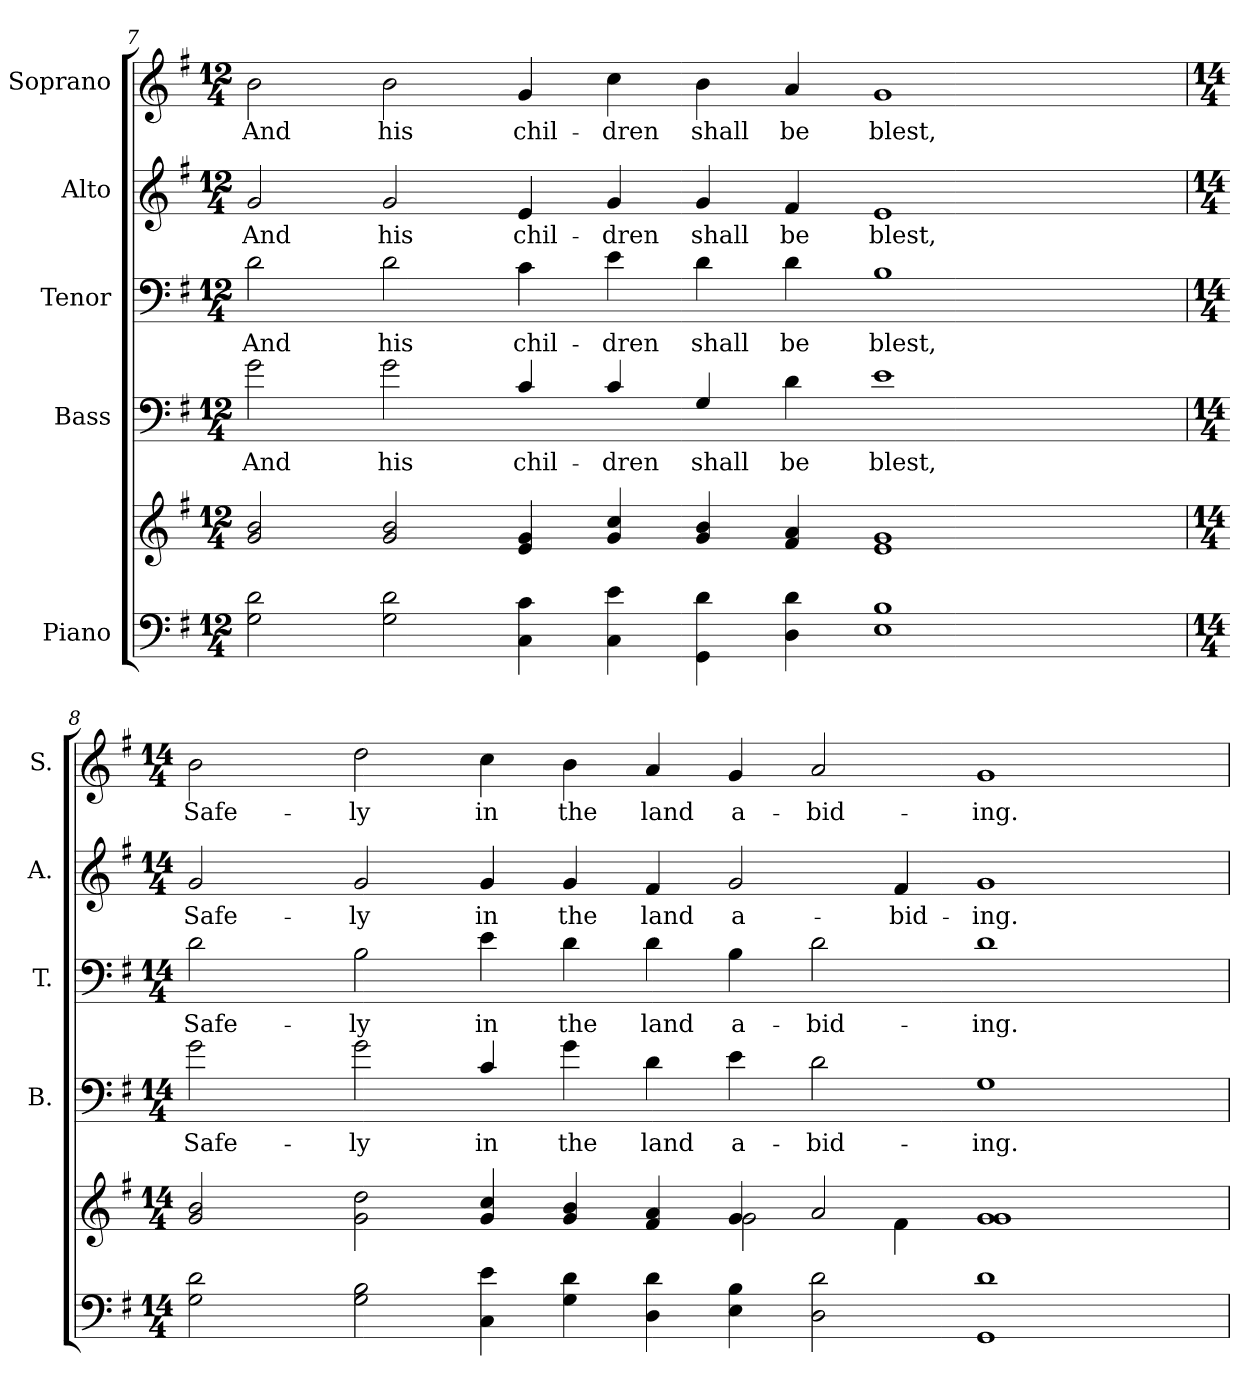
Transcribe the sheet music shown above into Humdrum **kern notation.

**kern	**kern	**kern	**text	**kern	**text	**kern	**text	**kern	**text
*part5	*part5	*part4	*part4	*part3	*part3	*part2	*part2	*part1	*part1
*staff6	*staff5	*staff4	*staff4	*staff3	*staff3	*staff2	*staff2	*staff1	*staff1
*I"Piano	*	*I"Bass	*	*I"Tenor	*	*I"Alto	*	*I"Soprano	*
*	*	*I'B.	*	*I'T.	*	*I'A.	*	*I'S.	*
!!LO:PB:g=z
*clefF4	*clefG2	*clefF4	*	*clefF4	*	*clefG2	*	*clefG2	*
*	*	*ITrd7c12	*	*	*	*	*	*	*
*k[f#]	*k[f#]	*k[f#]	*	*k[f#]	*	*k[f#]	*	*k[f#]	*
*G:	*G:	*G:	*	*G:	*	*G:	*	*G:	*
*M12/4	*M12/4	*M12/4	*	*M12/4	*	*M12/4	*	*M12/4	*
=7	=7	=7	=7	=7	=7	=7	=7	=7	=7
*	*^	*	*	*	*	*	*	*	*
!	!	!	!	!LO:LY:b:color=#000000	!	!	!	!	!	!
!	!	!	!	!	!	!LO:LY:b:color=#000000	!	!	!	!
!	!	!	!	!	!	!	!	!LO:LY:b:color=#000000	!	!
!	!	!	!	!	!	!	!	!	!	!LO:LY:b:color=#000000
2Gi\ 2di	2gi/ 2bi	1ryy	2Gi\	And	2di\	And	2gi/	And	2bi\	And
!	!	!	!	!LO:LY:b:color=#000000	!	!	!	!	!	!
!	!	!	!	!	!	!LO:LY:b:color=#000000	!	!	!	!
!	!	!	!	!	!	!	!	!LO:LY:b:color=#000000	!	!
!	!	!	!	!	!	!	!	!	!	!LO:LY:b:color=#000000
2Gi\ 2di	2gi/ 2bi	.	2Gi\	his	2di\	his	2gi/	his	2bi\	his
!	!	!	!	!LO:LY:b:color=#000000	!	!	!	!	!	!
!	!	!	!	!	!	!LO:LY:b:color=#000000	!	!	!	!
!	!	!	!	!	!	!	!	!LO:LY:b:color=#000000	!	!
!	!	!	!	!	!	!	!	!	!	!LO:LY:b:color=#000000
4Ci\ 4ci	4ei/ 4gi	1ryy	4Ci/	chil-	4ci\	chil-	4ei/	chil-	4gi/	chil-
!	!	!	!	!LO:LY:b:color=#000000	!	!	!	!	!	!
!	!	!	!	!	!	!LO:LY:b:color=#000000	!	!	!	!
!	!	!	!	!	!	!	!	!LO:LY:b:color=#000000	!	!
!	!	!	!	!	!	!	!	!	!	!LO:LY:b:color=#000000
4Ci\ 4ei	4gi/ 4cci	.	4Ci/	-dren	4ei\	-dren	4gi/	-dren	4cci\	-dren
!	!	!	!	!LO:LY:b:color=#000000	!	!	!	!	!	!
!	!	!	!	!	!	!LO:LY:b:color=#000000	!	!	!	!
!	!	!	!	!	!	!	!	!LO:LY:b:color=#000000	!	!
!	!	!	!	!	!	!	!	!	!	!LO:LY:b:color=#000000
4GGi\ 4di	4gi/ 4bi	.	4GGi/	shall	4di\	shall	4gi/	shall	4bi\	shall
!	!	!	!	!LO:LY:b:color=#000000	!	!	!	!	!	!
!	!	!	!	!	!	!LO:LY:b:color=#000000	!	!	!	!
!	!	!	!	!	!	!	!	!LO:LY:b:color=#000000	!	!
!	!	!	!	!	!	!	!	!	!	!LO:LY:b:color=#000000
4Di\ 4di	4f#i/ 4ai	.	4Di\	be	4di\	be	4f#i/	be	4ai/	be
!	!	!	!	!LO:LY:b:color=#000000	!	!	!	!	!	!
!	!	!	!	!	!	!LO:LY:b:color=#000000	!	!	!	!
!	!	!	!	!	!	!	!	!LO:LY:b:color=#000000	!	!
!	!	!	!	!	!	!	!	!	!	!LO:LY:b:color=#000000
1Ei 1Bi	1ei 1gi	2ryy	1Ei	blest,	1Bi	blest,	1ei	blest,	1gi	blest,
.	.	4ryy	.	.	.	.	.	.	.	.
.	.	4ryy	.	.	.	.	.	.	.	.
=8	=8	=8	=8	=8	=8	=8	=8	=8	=8	=8
*M14/4	*M14/4	*	*M14/4	*	*M14/4	*	*M14/4	*	*M14/4	*
!	!	!	!	!LO:LY:b:color=#000000	!	!	!	!	!	!
!	!	!	!	!	!	!LO:LY:b:color=#000000	!	!	!	!
!	!	!	!	!	!	!	!	!LO:LY:b:color=#000000	!	!
!	!	!	!	!	!	!	!	!	!	!LO:LY:b:color=#000000
2Gi\ 2di	2gi/ 2bi	4ryy	2Gi\	Safe-	2di\	Safe-	2gi/	Safe-	2bi\	Safe-
.	.	4ryy	.	.	.	.	.	.	.	.
!	!	!	!	!LO:LY:b:color=#000000	!	!	!	!	!	!
!	!	!	!	!	!	!LO:LY:b:color=#000000	!	!	!	!
!	!	!	!	!	!	!	!	!LO:LY:b:color=#000000	!	!
!	!	!	!	!	!	!	!	!	!	!LO:LY:b:color=#000000
2Gi\ 2Bi	2gi\ 2ddi	2ryy	2Gi\	-ly	2Bi\	-ly	2gi/	-ly	2ddi\	-ly
!	!	!	!	!LO:LY:b:color=#000000	!	!	!	!	!	!
!	!	!	!	!	!	!LO:LY:b:color=#000000	!	!	!	!
!	!	!	!	!	!	!	!	!LO:LY:b:color=#000000	!	!
!	!	!	!	!	!	!	!	!	!	!LO:LY:b:color=#000000
4Ci\ 4ei	4gi/ 4cci	2ryy	4Ci/	in	4ei\	in	4gi/	in	4cci\	in
!	!	!	!	!LO:LY:b:color=#000000	!	!	!	!	!	!
!	!	!	!	!	!	!LO:LY:b:color=#000000	!	!	!	!
!	!	!	!	!	!	!	!	!LO:LY:b:color=#000000	!	!
!	!	!	!	!	!	!	!	!	!	!LO:LY:b:color=#000000
4Gi\ 4di	4gi/ 4bi	.	4Gi\	the	4di\	the	4gi/	the	4bi\	the
!	!	!	!	!LO:LY:b:color=#000000	!	!	!	!	!	!
!	!	!	!	!	!	!LO:LY:b:color=#000000	!	!	!	!
!	!	!	!	!	!	!	!	!LO:LY:b:color=#000000	!	!
!	!	!	!	!	!	!	!	!	!	!LO:LY:b:color=#000000
4Di\ 4di	4f#i/ 4ai	4ryy	4Di\	land	4di\	land	4f#i/	land	4ai/	land
!	!	!	!	!LO:LY:b:color=#000000	!	!	!	!	!	!
!	!	!	!	!	!	!LO:LY:b:color=#000000	!	!	!	!
!	!	!	!	!	!	!	!	!LO:LY:b:color=#000000	!	!
!	!	!	!	!	!	!	!	!	!	!LO:LY:b:color=#000000
4Ei\ 4Bi	4gi/	2gi\	4Ei\	a-	4Bi\	a-	2gi/	a-	4gi/	a-
!	!	!	!	!LO:LY:b:color=#000000	!	!	!	!	!	!
!	!	!	!	!	!	!LO:LY:b:color=#000000	!	!	!	!
!	!	!	!	!	!	!	!	!	!	!LO:LY:b:color=#000000
2Di\ 2di	2ai/	.	2Di\	-bid-	2di\	-bid-	.	.	2ai/	-bid-
!	!	!	!	!	!	!	!	!LO:LY:b:color=#000000	!	!
.	.	4f#i\	.	.	.	.	4f#i/	-bid-	.	.
!	!	!	!	!LO:LY:b:color=#000000	!	!	!	!	!	!
!	!	!	!	!	!	!LO:LY:b:color=#000000	!	!	!	!
!	!	!	!	!	!	!	!	!LO:LY:b:color=#000000	!	!
!	!	!	!	!	!	!	!	!	!	!LO:LY:b:color=#000000
1GGi 1di	1gi 1gi	2ryy	1GGi	-ing.	1di	-ing.	1gi	-ing.	1gi	-ing.
.	.	2ryy	.	.	.	.	.	.	.	.
*	*v	*v	*	*	*	*	*	*	*	*
=	=	=	=	=	=	=	=	=	=
*-	*-	*-	*-	*-	*-	*-	*-	*-	*-
